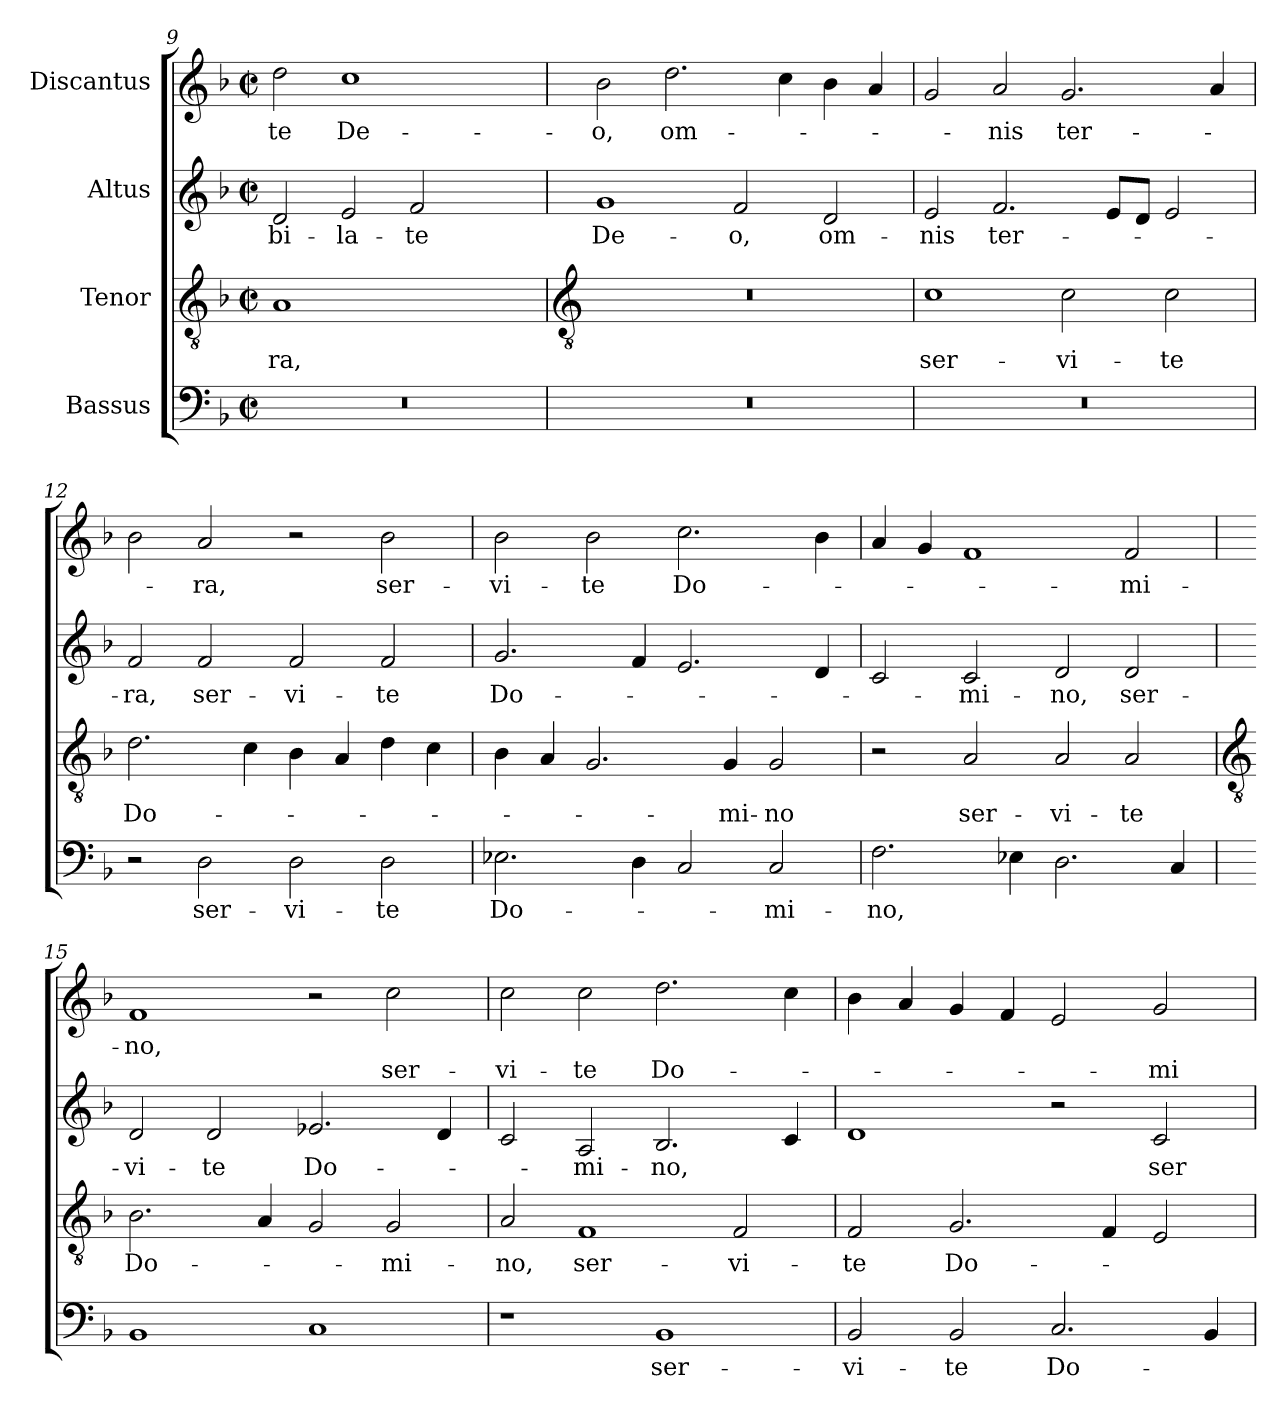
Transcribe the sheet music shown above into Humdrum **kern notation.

**kern	**text	**kern	**text	**kern	**text	**kern	**text	**text
*part4	*part4	*part3	*part3	*part2	*part2	*part1	*part1	*part1
*staff4	*staff4	*staff3	*staff3	*staff2	*staff2	*staff1	*staff1	*staff1
*I"Bassus	*	*I"Tenor	*	*I"Altus	*	*I"Discantus	*	*
*clefF4	*	*clefGv2	*	*clefG2	*	*clefG2	*	*
*k[b-]	*	*k[b-]	*	*k[b-]	*	*k[b-]	*	*
*F:	*	*F:	*	*F:	*	*F:	*	*
*M4/2	*	*M4/2	*	*M4/2	*	*M4/2	*	*
*met(c|)	*	*met(c|)	*	*met(c|)	*	*met(c|)	*	*
=9	=9	=9	=9	=9	=9	=9	=9	=9
!	!	!	!LO:LY:b	!	!LO:LY:b	!	!LO:LY:b	!
0r	.	1A	-ra,	2d	-bi-	2dd	-te	.
!	!	!	!	!	!LO:LY:b	!	!LO:LY:b	!
.	.	.	.	2e	-la-	1cc	De-	.
!	!	!	!	!	!LO:LY:b	!	!	!
.	.	1ryy	.	2f	-te	.	.	.
.	.	.	.	2ryy	.	2ryy	.	.
!!LO:LB:g=z
=10	=10	=10	=10	=10	=10	=10	=10	=10
*	*	*clefGv2	*	*	*	*	*	*
!	!	!	!	!	!LO:LY:b	!	!LO:LY:b	!
0r	.	0r	.	1g	De-	2b-	-o,	.
!	!	!	!	!	!	!	!LO:LY:b	!
.	.	.	.	.	.	2.dd	om-	.
!	!	!	!	!	!LO:LY:b	!	!	!
.	.	.	.	2f	-o,	.	.	.
.	.	.	.	.	.	4cc	.	.
!	!	!	!	!	!LO:LY:b	!	!	!
.	.	.	.	2d	om-	4b-	.	.
.	.	.	.	.	.	4a	.	.
=11	=11	=11	=11	=11	=11	=11	=11	=11
!	!	!	!LO:LY:b	!	!LO:LY:b	!	!	!
0r	.	1c	ser-	2e	-nis	2g	.	.
!	!	!	!	!	!LO:LY:b	!	!LO:LY:b	!
.	.	.	.	2.f	ter-	2a	-nis	.
!	!	!	!LO:LY:b	!	!	!	!LO:LY:b	!
.	.	2c	-vi-	.	.	2.g	ter-	.
.	.	.	.	8eL	.	.	.	.
.	.	.	.	8dJ	.	.	.	.
!	!	!	!LO:LY:b	!	!	!	!	!
.	.	2c	-te	2e	.	.	.	.
.	.	.	.	.	.	4a	.	.
=12	=12	=12	=12	=12	=12	=12	=12	=12
!	!	!	!LO:LY:b	!	!LO:LY:b	!	!	!
2r	.	2.d	Do-	2f	-ra,	2b-	.	.
!	!LO:LY:b	!	!	!	!LO:LY:b	!	!LO:LY:b	!
2D	ser-	.	.	2f	ser-	2a	-ra,	.
.	.	4c	.	.	.	.	.	.
!	!LO:LY:b	!	!	!	!LO:LY:b	!	!	!
2D	-vi-	4B-	.	2f	-vi-	2r	.	.
.	.	4A	.	.	.	.	.	.
!	!LO:LY:b	!	!	!	!LO:LY:b	!	!LO:LY:b	!
2D	-te	4d	.	2f	-te	2b-	ser-	.
.	.	4c	.	.	.	.	.	.
=13	=13	=13	=13	=13	=13	=13	=13	=13
!	!LO:LY:b	!	!	!	!LO:LY:b	!	!LO:LY:b	!
2.E-X	Do-	4B-	.	2.g	Do-	2b-	-vi-	.
.	.	4A	.	.	.	.	.	.
!	!	!	!	!	!	!	!LO:LY:b	!
.	.	2.G	.	.	.	2b-	-te	.
4D	.	.	.	4f	.	.	.	.
!	!	!	!	!	!	!	!LO:LY:b	!
2C	.	.	.	2.e	.	2.cc	Do-	.
!	!	!	!LO:LY:b	!	!	!	!	!
.	.	4G	-mi-	.	.	.	.	.
!	!LO:LY:b	!	!LO:LY:b	!	!	!	!	!
2C	-mi-	2G	-no	.	.	.	.	.
.	.	.	.	4d	.	4b-	.	.
=14	=14	=14	=14	=14	=14	=14	=14	=14
!	!LO:LY:b	!	!	!	!	!	!	!
2.F	-no,	2r	.	2c	.	4a	.	.
.	.	.	.	.	.	4g	.	.
!	!	!	!LO:LY:b	!	!LO:LY:b	!	!	!
.	.	2A	ser-	2c	-mi-	1f	.	.
4E-X	.	.	.	.	.	.	.	.
!	!	!	!LO:LY:b	!	!LO:LY:b	!	!	!
2.D	.	2A	-vi-	2d	-no,	.	.	.
!	!	!	!LO:LY:b	!	!LO:LY:b	!	!LO:LY:b	!
.	.	2A	-te	2d	ser-	2f	-mi-	.
4C	.	.	.	.	.	.	.	.
!!LO:LB:g=z
=15	=15	=15	=15	=15	=15	=15	=15	=15
*	*	*clefGv2	*	*	*	*	*	*
!	!	!	!LO:LY:b	!	!LO:LY:b	!	!LO:LY:b	!
1BB-	.	2.B-	Do-	2d	-vi-	1f	-no,	.
!	!	!	!	!	!LO:LY:b	!	!	!
.	.	.	.	2d	-te	.	.	.
.	.	4A	.	.	.	.	.	.
!	!	!	!	!	!LO:LY:b	!	!	!
1C	.	2G	.	2.e-X	Do-	2r	.	.
!	!	!	!LO:LY:b	!	!	!	!	!LO:LY:b
.	.	2G	-mi-	.	.	2cc	.	ser-
.	.	.	.	4d	.	.	.	.
=16	=16	=16	=16	=16	=16	=16	=16	=16
!	!	!	!LO:LY:b	!	!	!	!	!LO:LY:b
1r	.	2A	-no,	2c	.	2cc	.	-vi-
!	!	!	!LO:LY:b	!	!LO:LY:b	!	!	!LO:LY:b
.	.	1F	ser-	2A	-mi-	2cc	.	-te
!	!LO:LY:b	!	!	!	!LO:LY:b	!	!	!LO:LY:b
1BB-	ser-	.	.	2.B-	-no,	2.dd	.	Do-
!	!	!	!LO:LY:b	!	!	!	!	!
.	.	2F	-vi-	.	.	.	.	.
.	.	.	.	4c	.	4cc	.	.
=17	=17	=17	=17	=17	=17	=17	=17	=17
!	!LO:LY:b	!	!LO:LY:b	!	!	!	!	!
2BB-	-vi-	2F	-te	1d	.	4b-	.	.
.	.	.	.	.	.	4a	.	.
!	!LO:LY:b	!	!LO:LY:b	!	!	!	!	!
2BB-	-te	2.G	Do-	.	.	4g	.	.
.	.	.	.	.	.	4f	.	.
!	!LO:LY:b	!	!	!	!	!	!	!
2.C	Do-	.	.	2r	.	2e	.	.
.	.	4F	.	.	.	.	.	.
!	!	!	!	!	!LO:LY:b	!	!	!LO:LY:b
.	.	2E	.	2c	ser-	2g	.	-mi-
4BB-	.	.	.	.	.	.	.	.
=	=	=	=	=	=	=	=	=
*-	*-	*-	*-	*-	*-	*-	*-	*-
